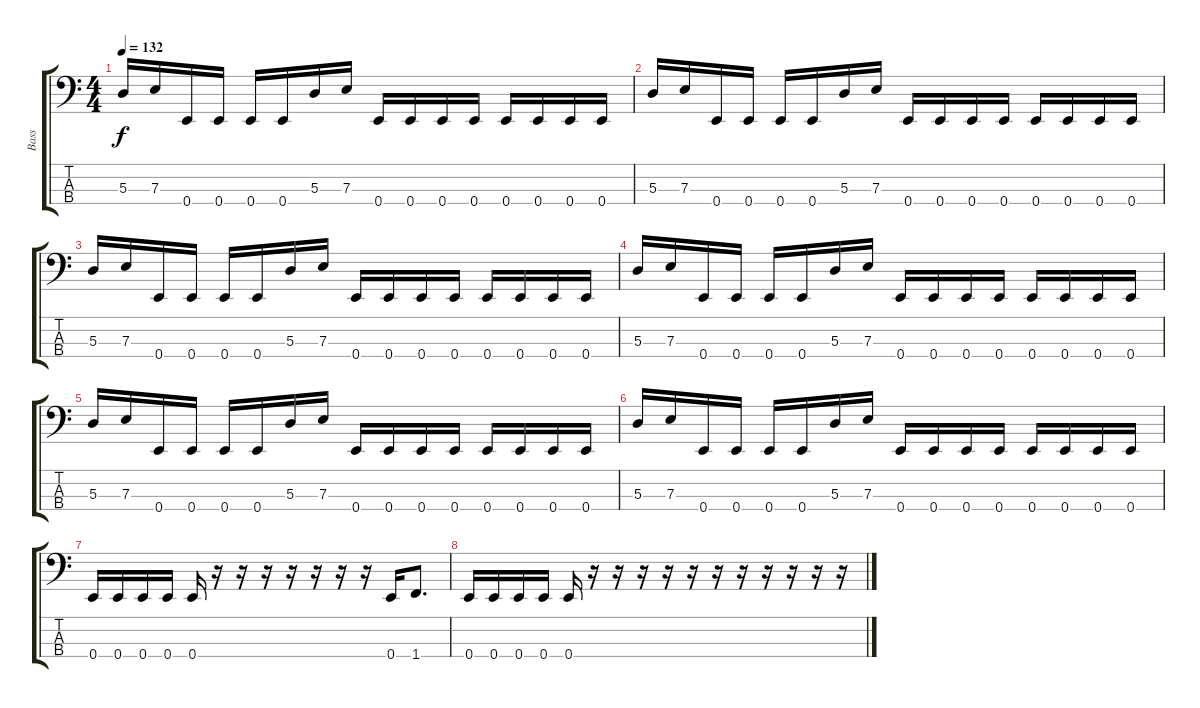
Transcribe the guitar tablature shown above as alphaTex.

\track ("Bass" "Bass") {instrument electricbasspick}
\staff {score tabs}
\tuning (G2 D2 A1 E1) {hide}
\ts (4 4)
\tempo 132
\clef f4
\ks c
5.3.16{dy f} 7.3.16 0.4.16 0.4.16 0.4.16 0.4.16 5.3.16 7.3.16 0.4.16 0.4.16 0.4.16 0.4.16 0.4.16 0.4.16 0.4.16 0.4.16 |
5.3.16 7.3.16 0.4.16 0.4.16 0.4.16 0.4.16 5.3.16 7.3.16 0.4.16 0.4.16 0.4.16 0.4.16 0.4.16 0.4.16 0.4.16 0.4.16 |
5.3.16 7.3.16 0.4.16 0.4.16 0.4.16 0.4.16 5.3.16 7.3.16 0.4.16 0.4.16 0.4.16 0.4.16 0.4.16 0.4.16 0.4.16 0.4.16 |
5.3.16 7.3.16 0.4.16 0.4.16 0.4.16 0.4.16 5.3.16 7.3.16 0.4.16 0.4.16 0.4.16 0.4.16 0.4.16 0.4.16 0.4.16 0.4.16 |
5.3.16 7.3.16 0.4.16 0.4.16 0.4.16 0.4.16 5.3.16 7.3.16 0.4.16 0.4.16 0.4.16 0.4.16 0.4.16 0.4.16 0.4.16 0.4.16 |
5.3.16 7.3.16 0.4.16 0.4.16 0.4.16 0.4.16 5.3.16 7.3.16 0.4.16 0.4.16 0.4.16 0.4.16 0.4.16 0.4.16 0.4.16 0.4.16 |
0.4.16 0.4.16 0.4.16 0.4.16 0.4.16 r.16 r.16 r.16 r.16 r.16 r.16 r.16 0.4.16 1.4.8{d} |
0.4.16 0.4.16 0.4.16 0.4.16 0.4.16 r.16 r.16 r.16 r.16 r.16 r.16 r.16 r.16 r.16 r.16 r.16
